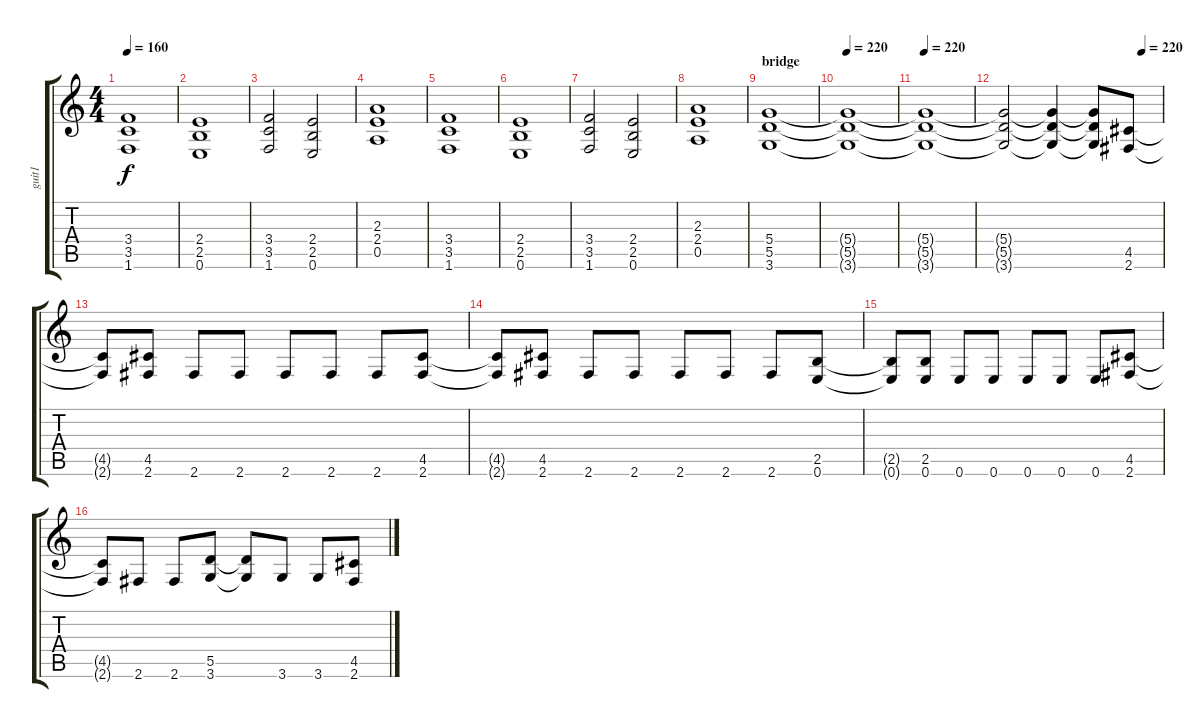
\track ("guit1" "guit1") {instrument acousticguitarsteel}
\staff {score tabs}
\tuning (E4 B3 G3 D3 A2 E2) {hide}
\ts (4 4)
\tempo 160
\clef g2
\ks c
(3.4 3.5 1.6).1{dy f instrument distortionguitar} |
(2.4 2.5 0.6).1 |
(3.4 3.5 1.6).2 (2.4 2.5 0.6).2 |
(2.3 2.4 0.5).1 |
(3.4 3.5 1.6).1{instrument distortionguitar} |
(2.4 2.5 0.6).1 |
(3.4 3.5 1.6).2 (2.4 2.5 0.6).2 |
(2.3 2.4 0.5).1 |
\section ("" "bridge")
(5.4 5.5 3.6).1{instrument distortionguitar} |
\tempo 220
(5.4{t} 5.5{t} 3.6{t}).1 |
\tempo 220
(5.4{t} 5.5{t} 3.6{t}).1 |
\tempo (220 0.875)
(5.4{t} 5.5{t} 3.6{t}).2 (5.4{t} 5.5{t} 3.6{t}).4 (5.4{t} 5.5{t} 3.6{t}).8 (4.5 2.6).8{instrument distortionguitar} |
(4.5{t} 2.6{t}).8 (4.5 2.6).8 2.6.8 2.6.8 2.6.8 2.6.8 2.6.8 (4.5 2.6).8 |
(4.5{t} 2.6{t}).8 (4.5 2.6).8 2.6.8 2.6.8 2.6.8 2.6.8 2.6.8 (2.5 0.6).8 |
(2.5{t} 0.6{t}).8 (2.5 0.6).8 0.6.8 0.6.8 0.6.8 0.6.8 0.6.8 (4.5 2.6).8 |
(4.5{t} 2.6{t}).8 2.6.8 2.6.8 (5.5 3.6).8 (5.5{t} 3.6{t}).8 3.6.8 3.6.8 (4.5 2.6).8
